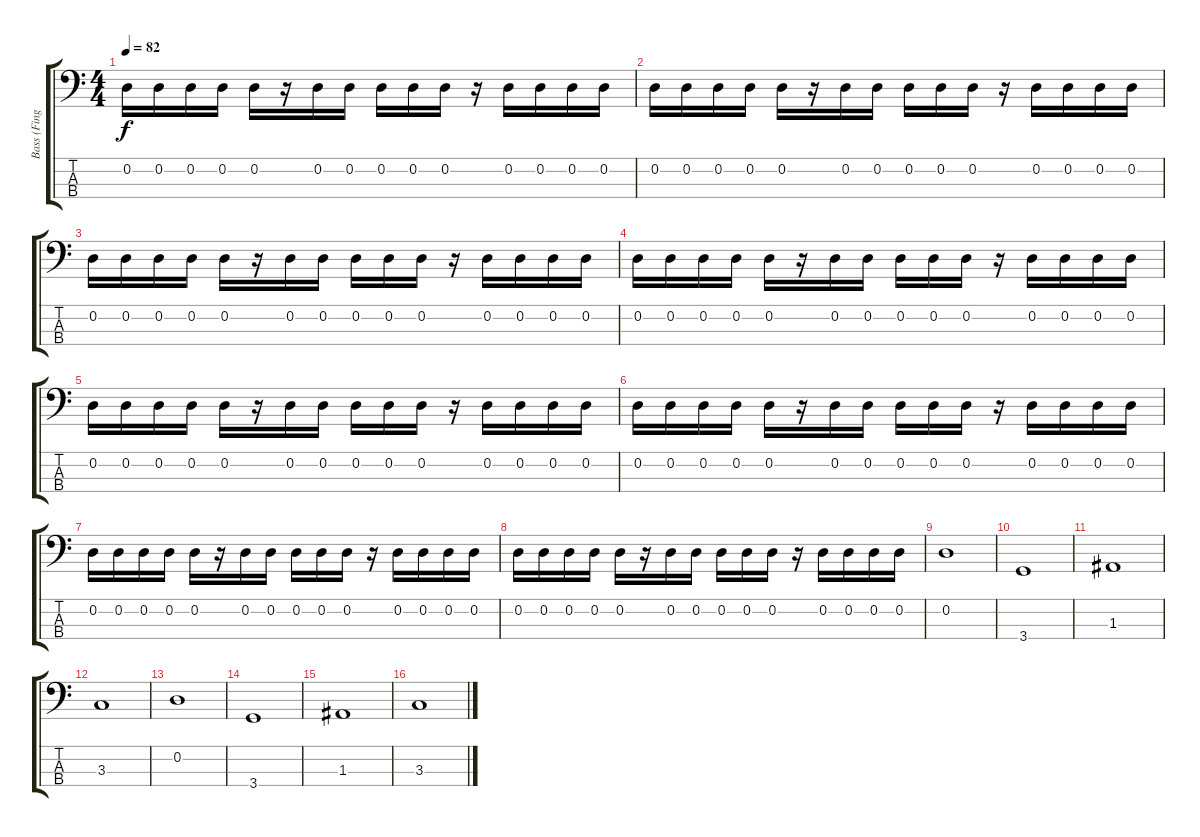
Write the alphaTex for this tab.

\track ("Bass (Finger)" "Bass (Fing") {instrument electricbassfinger}
\staff {score tabs}
\tuning (G2 D2 A1 E1) {hide}
\ts (4 4)
\tempo 82
\clef f4
\ks c
0.2.16{dy f volume 16 balance 8} 0.2.16 0.2.16 0.2.16 0.2.16 r.16 0.2.16 0.2.16 0.2.16 0.2.16 0.2.16 r.16 0.2.16 0.2.16 0.2.16 0.2.16 |
0.2.16 0.2.16 0.2.16 0.2.16 0.2.16 r.16 0.2.16 0.2.16 0.2.16 0.2.16 0.2.16 r.16 0.2.16 0.2.16 0.2.16 0.2.16 |
0.2.16 0.2.16 0.2.16 0.2.16 0.2.16 r.16 0.2.16 0.2.16 0.2.16 0.2.16 0.2.16 r.16 0.2.16 0.2.16 0.2.16 0.2.16 |
0.2.16 0.2.16 0.2.16 0.2.16 0.2.16 r.16 0.2.16 0.2.16 0.2.16 0.2.16 0.2.16 r.16 0.2.16 0.2.16 0.2.16 0.2.16 |
0.2.16 0.2.16 0.2.16 0.2.16 0.2.16 r.16 0.2.16 0.2.16 0.2.16 0.2.16 0.2.16 r.16 0.2.16 0.2.16 0.2.16 0.2.16 |
0.2.16 0.2.16 0.2.16 0.2.16 0.2.16 r.16 0.2.16 0.2.16 0.2.16 0.2.16 0.2.16 r.16 0.2.16 0.2.16 0.2.16 0.2.16 |
0.2.16 0.2.16 0.2.16 0.2.16 0.2.16 r.16 0.2.16 0.2.16 0.2.16 0.2.16 0.2.16 r.16 0.2.16 0.2.16 0.2.16 0.2.16 |
0.2.16 0.2.16 0.2.16 0.2.16 0.2.16 r.16 0.2.16 0.2.16 0.2.16 0.2.16 0.2.16 r.16 0.2.16 0.2.16 0.2.16 0.2.16 |
0.2.1{volume 16 balance 8} |
3.4.1 |
1.3.1 |
3.3.1 |
0.2.1{volume 12 balance 8} |
3.4.1 |
1.3.1 |
3.3.1
